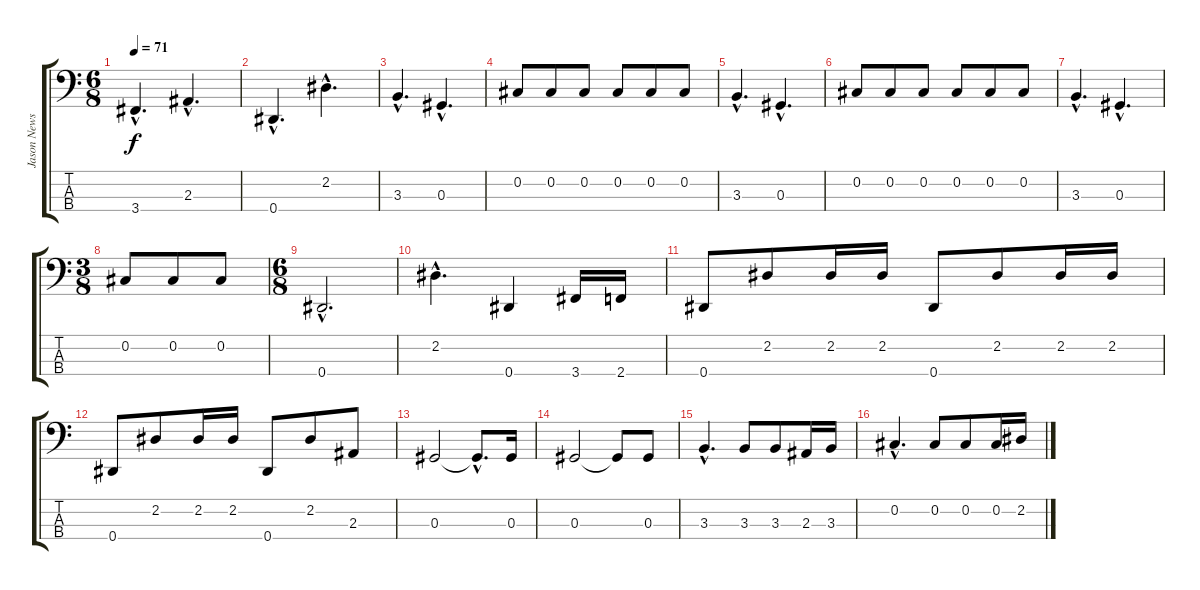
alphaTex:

\track ("Jason Newsted" "Jason News") {instrument electricbasspick}
\staff {score tabs}
\tuning (Gb2 Db2 Ab1 Eb1) {hide}
\ts (6 8)
\tempo 71
\clef f4
\ks c
3.4{hac}.4{d dy f} 2.3{hac}.4{d} |
0.4{hac}.4{d} 2.2{hac}.4{d} |
3.3{hac}.4{d} 0.3{hac}.4{d} |
0.2.8 0.2.8 0.2.8 0.2.8 0.2.8 0.2.8 |
3.3{hac}.4{d} 0.3{hac}.4{d} |
0.2.8 0.2.8 0.2.8 0.2.8 0.2.8 0.2.8 |
3.3{hac}.4{d} 0.3{hac}.4{d} |
\ts (3 8)
0.2.8 0.2.8 0.2.8 |
\ts (6 8)
0.4{hac}.2{d} |
2.2{hac}.4{d} 0.4.4 3.4.16 2.4.16 |
0.4.8 2.2.8 2.2.16 2.2.16 0.4.8 2.2.8 2.2.16 2.2.16 |
0.4.8 2.2.8 2.2.16 2.2.16 0.4.8 2.2.8 2.3.8 |
0.3.2 0.3{hac t}.8{d} 0.3.16 |
0.3.2 0.3{t}.8 0.3.8 |
3.3{hac}.4{d} 3.3.8 3.3.8 2.3.16 3.3.16 |
0.2{hac}.4{d} 0.2.8 0.2.8 0.2.16 2.2.16
